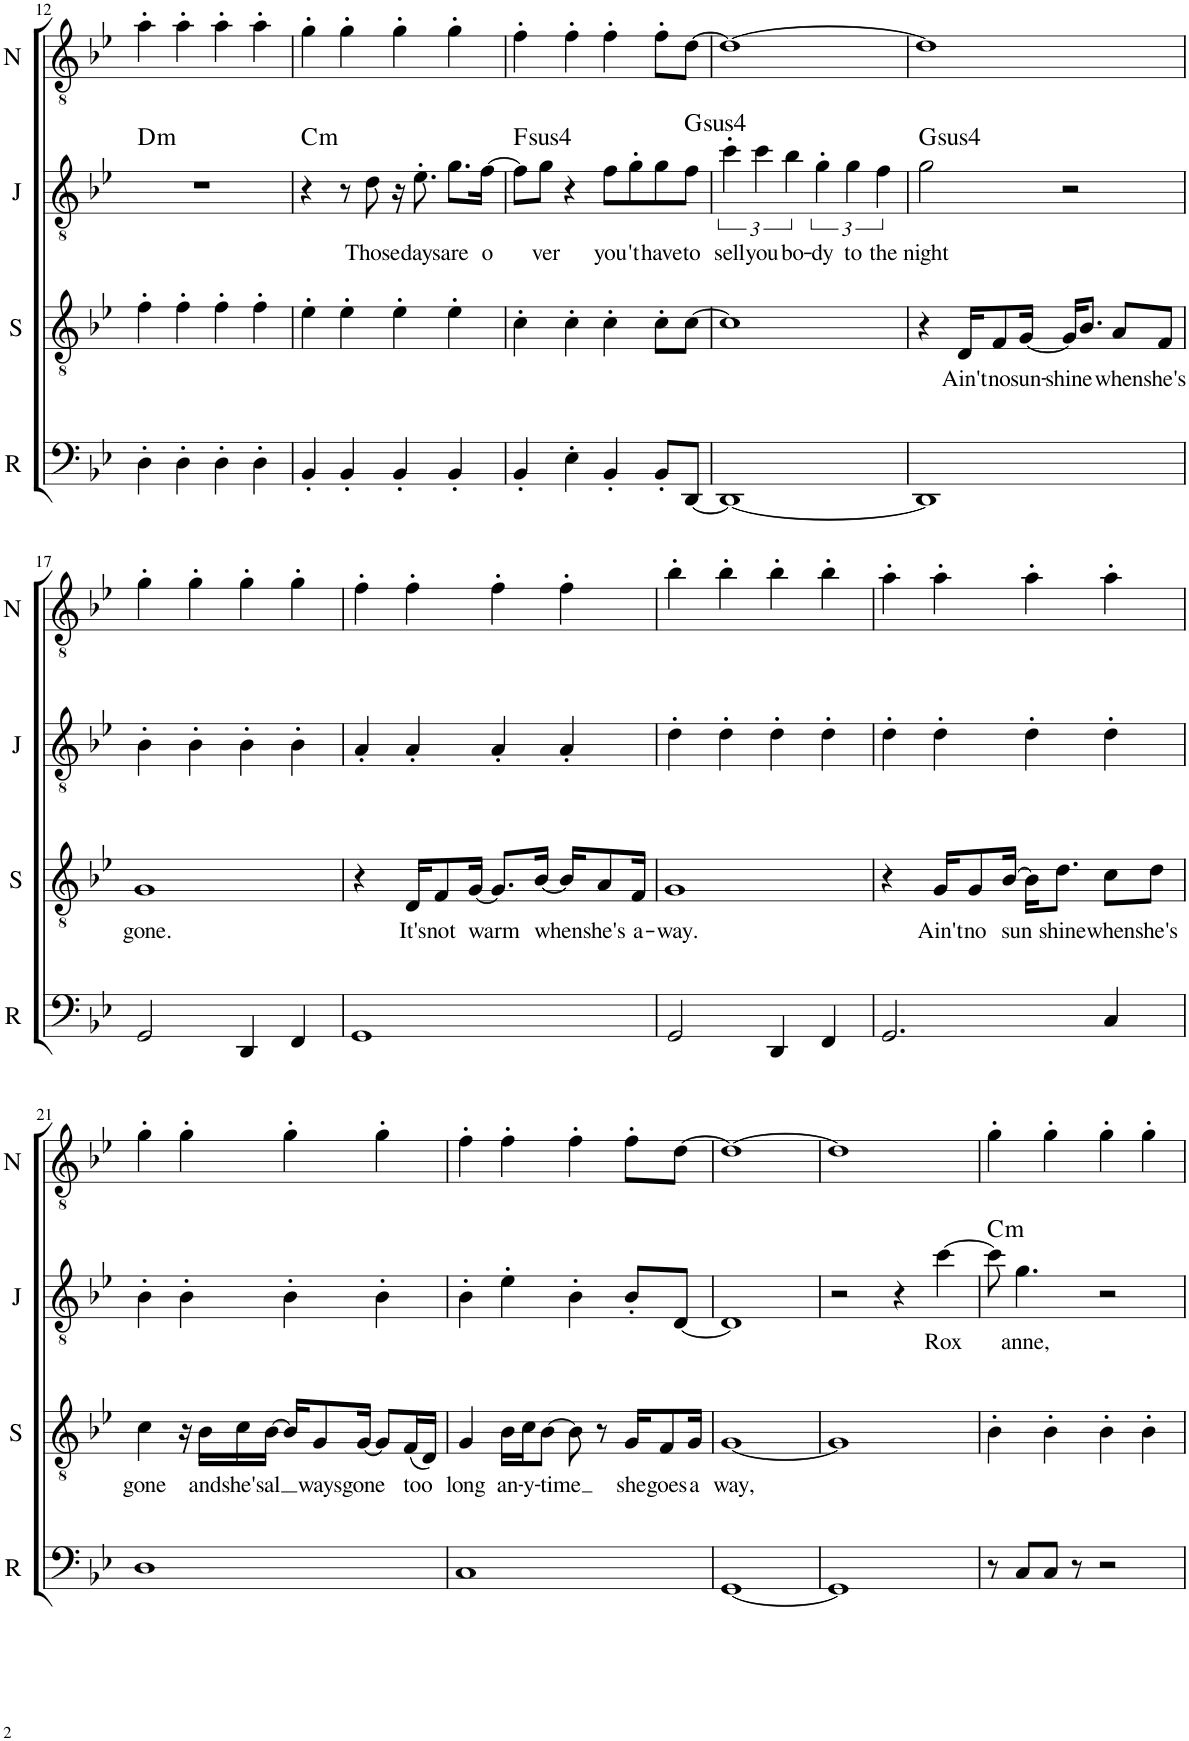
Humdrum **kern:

**kern	**kern	**text	**kern	**text	**harte	**kern
*part4	*part3	*part3	*part2	*part2	*part2	*part1
*staff4	*staff3	*staff3	*staff2	*staff2	*	*staff1
*I"Ryan	*I"Steve	*	*I"Justin	*	*	*I"Nate
*I'R	*I'S	*	*I'J	*	*	*I'N
!!LO:PB:g=z
*clefF4	*clefGv2	*	*clefGv2	*	*	*clefGv2
*k[b-e-]	*k[b-e-]	*	*k[b-e-]	*	*	*k[b-e-]
*M4/4	*M4/4	*	*M4/4	*	*	*M4/4
=12	=12	=12	=12	=12	=12	=12
!	!	!	!	!	!LO:H:kt=m	!
4D'\	4f'\	.	1r	.	D:min	4a'\
4D'\	4f'\	.	.	.	.	4a'\
4D'\	4f'\	.	.	.	.	4a'\
4D'\	4f'\	.	.	.	.	4a'\
=13	=13	=13	=13	=13	=13	=13
!	!	!	!	!	!LO:H:kt=m	!
4BB-'/	4e-'\	.	4r	.	C:min	4g'\
4BB-'/	4e-'\	.	8r	.	.	4g'\
!	!	!	!	!LO:LY:b	!	!
.	.	.	8d\	Those	.	.
4BB-'/	4e-'\	.	16r	.	.	4g'\
!	!	!	!	!LO:LY:b	!	!
.	.	.	8.e-'\	days	.	.
!	!	!	!	!LO:LY:b	!	!
4BB-'/	4e-'\	.	8.g\L	are	.	4g'\
!	!	!	!	!LO:LY:b	!	!
.	.	.	[16f\Jk	o	.	.
=14	=14	=14	=14	=14	=14	=14
!	!	!	!	!	!LO:H:kt=4	!
4BB-'/	4c'\	.	8f\L]	.	F:sus4	4f'\
!	!	!	!	!LO:LY:b	!	!
.	.	.	8g\J	ver	.	.
4E-'\	4c'\	.	4r	.	.	4f'\
!	!	!	!	!LO:LY:b	!	!
4BB-'/	4c'\	.	8f\L	you	.	4f'\
!	!	!	!	!LO:LY:b	!	!
.	.	.	8g'\	't	.	.
!	!	!	!	!LO:LY:b	!	!
8BB-'/L	8c'\L	.	8g\	have	.	8f'\L
!	!	!	!	!LO:LY:b	!LO:H:kt=4	!
[8DD/J	[8c\J	.	8f\J	to	G:sus4	[8d\J
=15	=15	=15	=15	=15	=15	=15
!	!	!	!	!LO:LY:b	!	!
1DD_	1c]	.	6cc'\	sell	.	1d_
!	!	!	!	!LO:LY:b	!	!
.	.	.	6cc\	you	.	.
!	!	!	!	!LO:LY:b	!	!
.	.	.	6b-\	bo-	.	.
!	!	!	!	!LO:LY:b	!	!
.	.	.	6g'\	-dy	.	.
!	!	!	!	!LO:LY:b	!	!
.	.	.	6g\	to	.	.
!	!	!	!	!LO:LY:b	!	!
.	.	.	6f\	the	.	.
=16	=16	=16	=16	=16	=16	=16
!	!	!	!	!LO:LY:b	!LO:H:kt=4	!
1DD]	4r	.	2g\	night	G:sus4	1d]
!	!	!LO:LY:b	!	!	!	!
.	16D/KL	Ain't	.	.	.	.
!	!	!LO:LY:b	!	!	!	!
.	8F/	no	.	.	.	.
!	!	!LO:LY:b	!	!	!	!
.	[16G/Jk	sun-	.	.	.	.
!	!	!LO:LY:b	!	!	!	!
.	16G/KL]	-shine	2r	.	.	.
.	8.B-/J	.	.	.	.	.
!	!	!LO:LY:b	!	!	!	!
.	8A/L	when	.	.	.	.
!	!	!LO:LY:b	!	!	!	!
.	8F/J	she's	.	.	.	.
!!LO:LB:g=z
=17	=17	=17	=17	=17	=17	=17
!	!	!LO:LY:b	!	!	!	!
2GG/	1G	gone.	4B-'\	.	.	4g'\
.	.	.	4B-'\	.	.	4g'\
4DD/	.	.	4B-'\	.	.	4g'\
4FF/	.	.	4B-'\	.	.	4g'\
=18	=18	=18	=18	=18	=18	=18
1GG	4r	.	4A'/	.	.	4f'\
!	!	!LO:LY:b	!	!	!	!
.	16D/KL	It's	4A'/	.	.	4f'\
!	!	!LO:LY:b	!	!	!	!
.	8F/	not	.	.	.	.
!	!	!LO:LY:b	!	!	!	!
.	[16G/Jk	warm	.	.	.	.
.	8.G/L]	.	4A'/	.	.	4f'\
!	!	!LO:LY:b	!	!	!	!
.	[16B-/Jk	when	.	.	.	.
.	16B-/KL]	.	4A'/	.	.	4f'\
!	!	!LO:LY:b	!	!	!	!
.	8A/	she's	.	.	.	.
!	!	!LO:LY:b	!	!	!	!
.	16F/Jk	a-	.	.	.	.
=19	=19	=19	=19	=19	=19	=19
!	!	!LO:LY:b	!	!	!	!
2GG/	1G	-way.	4d'\	.	.	4b-'\
.	.	.	4d'\	.	.	4b-'\
4DD/	.	.	4d'\	.	.	4b-'\
4FF/	.	.	4d'\	.	.	4b-'\
=20	=20	=20	=20	=20	=20	=20
2.GG/	4r	.	4d'\	.	.	4a'\
!	!	!LO:LY:b	!	!	!	!
.	16G/KL	Ain't	4d'\	.	.	4a'\
!	!	!LO:LY:b	!	!	!	!
.	8G/	no	.	.	.	.
!	!	!LO:LY:b	!	!	!	!
.	[16B-/Jk	-sun	.	.	.	.
.	16B-\KL]	.	4d'\	.	.	4a'\
!	!	!LO:LY:b	!	!	!	!
.	8.d\J	shine	.	.	.	.
!	!	!LO:LY:b	!	!	!	!
4C/	8c\L	when	4d'\	.	.	4a'\
!	!	!LO:LY:b	!	!	!	!
.	8d\J	she's	.	.	.	.
!!LO:LB:g=z
=21	=21	=21	=21	=21	=21	=21
!	!	!LO:LY:b	!	!	!	!
1D	4c\	gone	4B-'\	.	.	4g'\
.	16r	.	4B-'\	.	.	4g'\
!	!	!LO:LY:b	!	!	!	!
.	16B-\LL	and	.	.	.	.
!	!	!LO:LY:b	!	!	!	!
.	16c\	she's	.	.	.	.
!	!	!LO:LY:b	!	!	!	!
.	[16B-\JJ	-al	.	.	.	.
.	16B-/KL]	.	4B-'\	.	.	4g'\
!	!	!LO:LY:b	!	!	!	!
.	8G/	ways	.	.	.	.
!	!	!LO:LY:b	!	!	!	!
.	[16G/Jk	gone	.	.	.	.
.	8G/L]	.	4B-'\	.	.	4g'\
!	!	!LO:LY:b	!	!	!	!
.	(16F/L	too	.	.	.	.
.	16D/JJ)	.	.	.	.	.
=22	=22	=22	=22	=22	=22	=22
!	!	!LO:LY:b	!	!	!	!
1C	4G/	long	4B-'\	.	.	4f'\
!	!	!LO:LY:b	!	!	!	!
.	16B-\LL	an-	4e-'\	.	.	4f'\
!	!	!LO:LY:b	!	!	!	!
.	16c\J	-y-	.	.	.	.
!	!	!LO:LY:b	!	!	!	!
.	[8B-\J	-time	.	.	.	.
.	8B-\]	.	4B-'\	.	.	4f'\
.	8r	.	.	.	.	.
!	!	!LO:LY:b	!	!	!	!
.	16G/KL	she	8B-'/L	.	.	8f'\L
!	!	!LO:LY:b	!	!	!	!
.	8F/	goes	.	.	.	.
.	.	.	[8D/J	.	.	[8d\J
!	!	!LO:LY:b	!	!	!	!
.	16G/Jk	a	.	.	.	.
=23	=23	=23	=23	=23	=23	=23
!	!	!LO:LY:b	!	!	!	!
[1GG	[1G	way,	1D]	.	.	1d_
=24	=24	=24	=24	=24	=24	=24
1GG]	1G]	.	2r	.	.	1d]
.	.	.	4r	.	.	.
!	!	!	!	!LO:LY:b	!	!
.	.	.	[4cc\	Rox	.	.
=25	=25	=25	=25	=25	=25	=25
!	!	!	!	!	!LO:H:kt=m	!
8r	4B-'\	.	8cc\]	.	C:min	4g'\
!	!	!	!	!LO:LY:b	!	!
8C/L	.	.	4.g\	anne,	.	.
8C/J	4B-'\	.	.	.	.	4g'\
8r	.	.	.	.	.	.
2r	4B-'\	.	2r	.	.	4g'\
.	4B-'\	.	.	.	.	4g'\
=	=	=	=	=	=	=
*-	*-	*-	*-	*-	*-	*-
